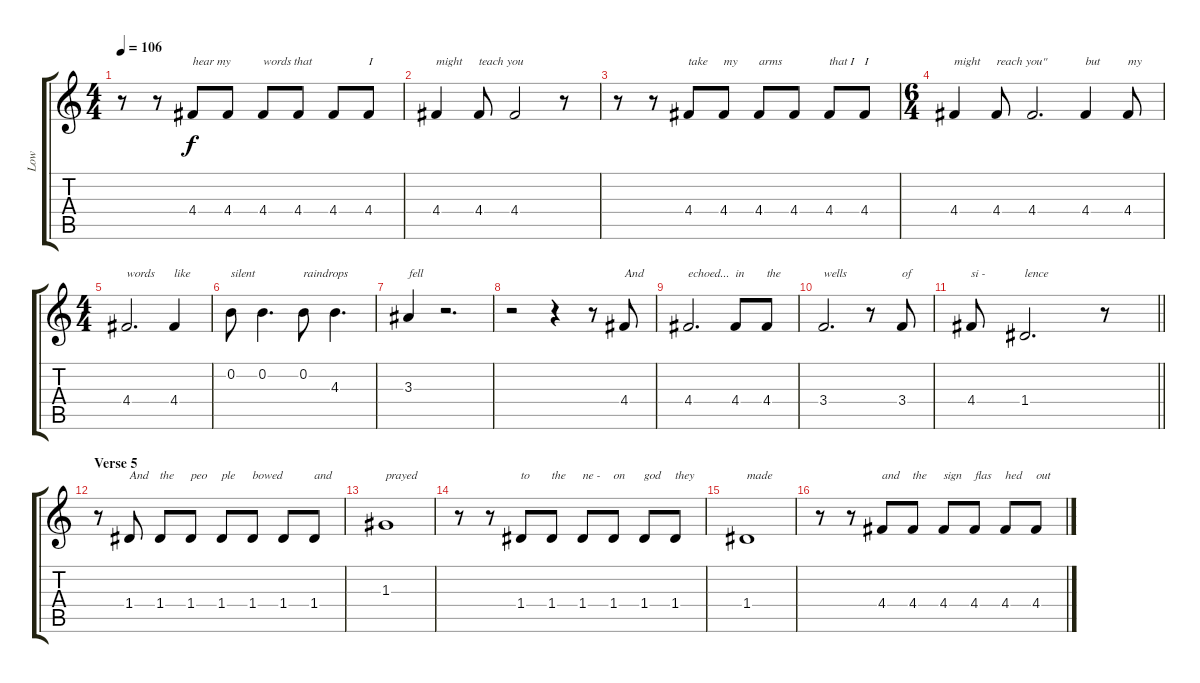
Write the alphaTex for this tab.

\track ("Low" "Low") {instrument acousticguitarsteel}
\staff {score tabs}
\tuning (E4 B3 G3 D3 A2 E2) {hide}
\ts (4 4)
\tempo 106
\clef g2
\ks c
r.8{dy f} r.8 4.4.8{txt "hear my"} 4.4.8 4.4.8{txt "words that"} 4.4.8 4.4.8 4.4.8{txt "I"} |
4.4.4{txt "might"} 4.4.8{txt "teach you"} 4.4.2 r.8 |
r.8 r.8 4.4.8{txt "take"} 4.4.8{txt "my"} 4.4.8{txt "arms"} 4.4.8 4.4.8{txt "that I"} 4.4.8{txt "I"} |
\ts (6 4)
4.4.4{txt "might"} 4.4.8{txt "reach you\""} 4.4.2{d} 4.4.4{txt "but"} 4.4.8{txt "my"} |
\ts (4 4)
4.4.2{d txt "words"} 4.4.4{txt "like"} |
0.2.8{txt "silent"} 0.2.4{d} 0.2.8{txt "raindrops"} 4.3.4{d} |
3.3.4{txt "fell"} r.2{d} |
r.2 r.4 r.8 4.4.8{txt "And"} |
4.4.2{d txt "echoed..."} 4.4.8{txt "in"} 4.4.8{txt "the"} |
3.4.2{d txt "wells"} r.8 3.4.8{txt "of"} |
\barLineRight lightlight
4.4.8{txt "si -"} 1.4.2{d txt "lence"} r.8 |
\section ("" "Verse 5")
r.8 1.4.8{txt "And"} 1.4.8{txt "the"} 1.4.8{txt "peo"} 1.4.8{txt "ple"} 1.4.8{txt "bowed "} 1.4.8 1.4.8{txt "and"} |
1.3.1{txt "prayed"} |
r.8 r.8 1.4.8{txt "to"} 1.4.8{txt "the"} 1.4.8{txt "ne -"} 1.4.8{txt "on"} 1.4.8{txt "god"} 1.4.8{txt "they"} |
1.4.1{txt "made"} |
r.8 r.8 4.4.8{txt "and"} 4.4.8{txt "the"} 4.4.8{txt "sign"} 4.4.8{txt "flas"} 4.4.8{txt "hed"} 4.4.8{txt "out"}
